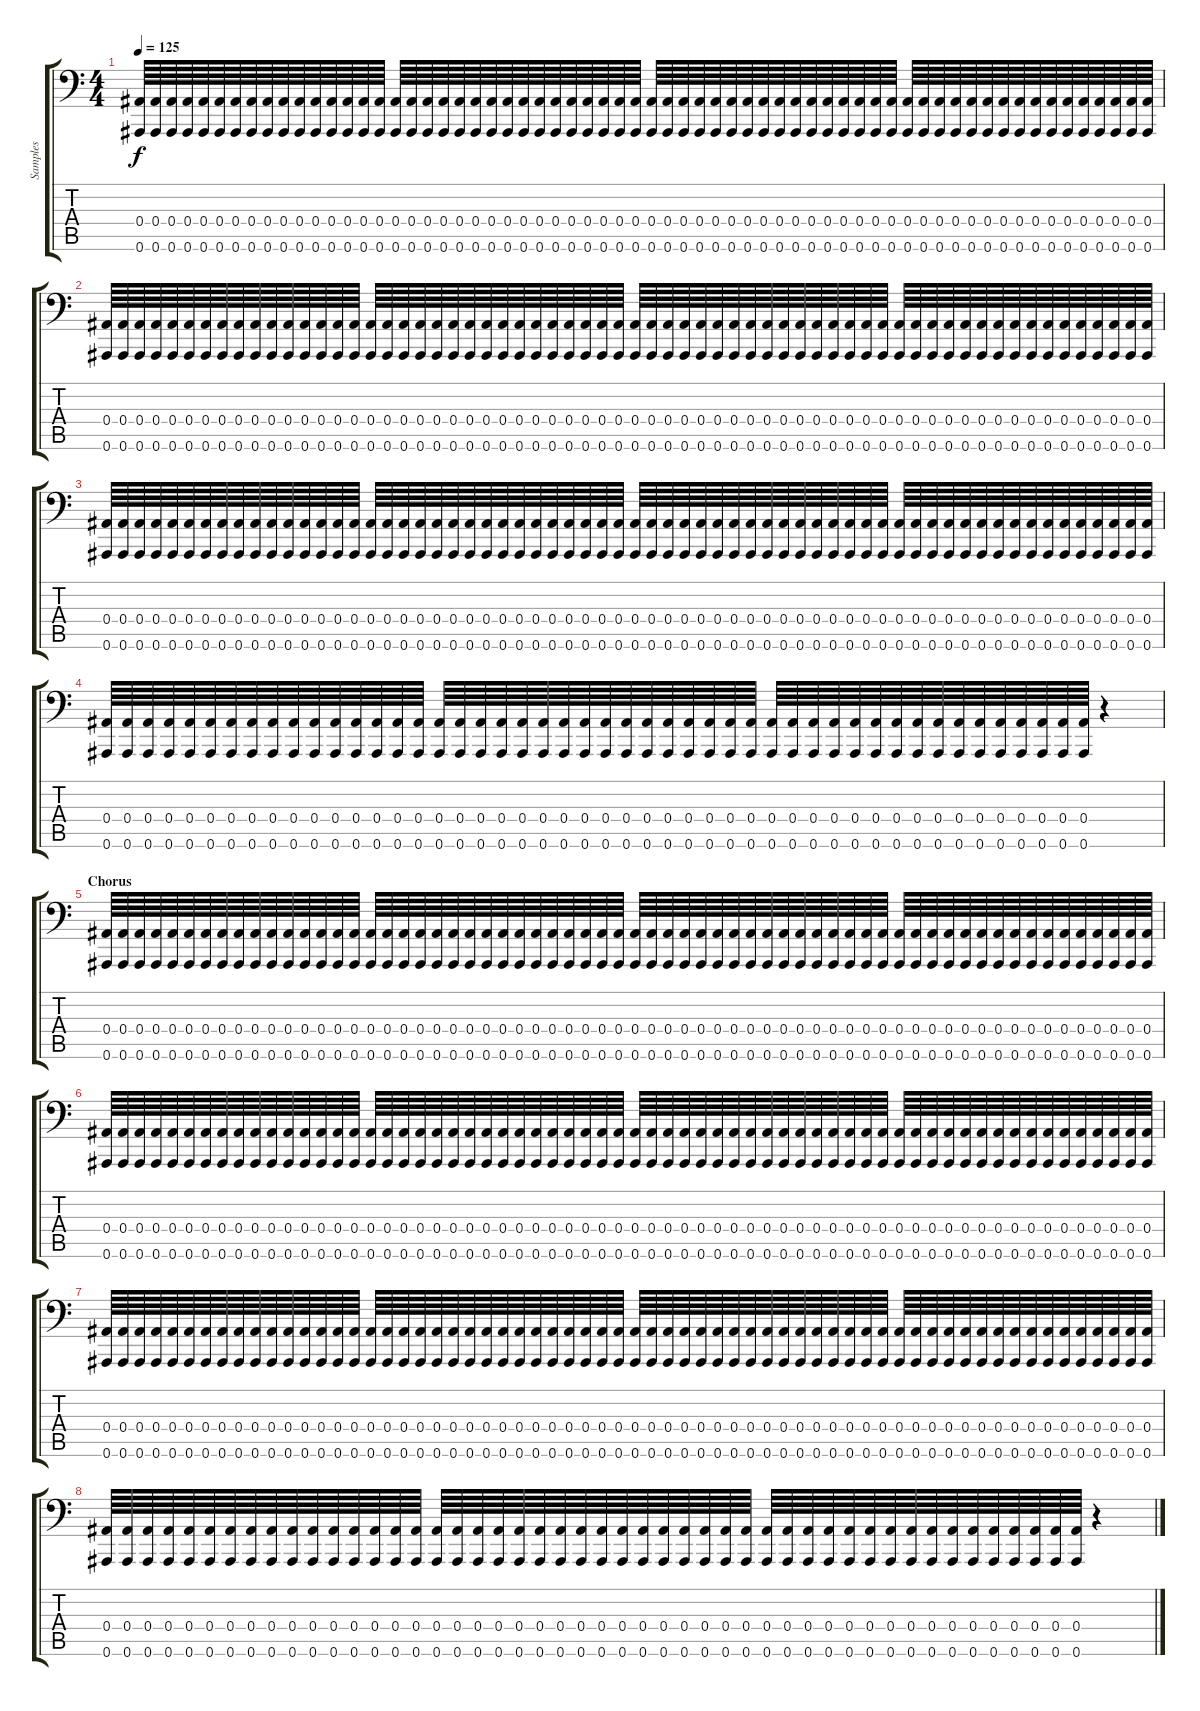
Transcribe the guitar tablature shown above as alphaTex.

\track ("Samples" "Samples") {instrument gunshot}
\staff {score tabs}
\tuning (C4 G3 Eb3 Bb2 F2 Bb1) {hide}
\ts (4 4)
\tempo 125
\clef f4
\ks c
(0.4 0.6).64{dy f} (0.4 0.6).64 (0.4 0.6).64 (0.4 0.6).64 (0.4 0.6).64 (0.4 0.6).64 (0.4 0.6).64 (0.4 0.6).64 (0.4 0.6).64 (0.4 0.6).64 (0.4 0.6).64 (0.4 0.6).64 (0.4 0.6).64 (0.4 0.6).64 (0.4 0.6).64 (0.4 0.6).64 (0.4 0.6).64 (0.4 0.6).64 (0.4 0.6).64 (0.4 0.6).64 (0.4 0.6).64 (0.4 0.6).64 (0.4 0.6).64 (0.4 0.6).64 (0.4 0.6).64 (0.4 0.6).64 (0.4 0.6).64 (0.4 0.6).64 (0.4 0.6).64 (0.4 0.6).64 (0.4 0.6).64 (0.4 0.6).64 (0.4 0.6).64 (0.4 0.6).64 (0.4 0.6).64 (0.4 0.6).64 (0.4 0.6).64 (0.4 0.6).64 (0.4 0.6).64 (0.4 0.6).64 (0.4 0.6).64 (0.4 0.6).64 (0.4 0.6).64 (0.4 0.6).64 (0.4 0.6).64 (0.4 0.6).64 (0.4 0.6).64 (0.4 0.6).64 (0.4 0.6).64 (0.4 0.6).64 (0.4 0.6).64 (0.4 0.6).64 (0.4 0.6).64 (0.4 0.6).64 (0.4 0.6).64 (0.4 0.6).64 (0.4 0.6).64 (0.4 0.6).64 (0.4 0.6).64 (0.4 0.6).64 (0.4 0.6).64 (0.4 0.6).64 (0.4 0.6).64 (0.4 0.6).64 |
(0.4 0.6).64 (0.4 0.6).64 (0.4 0.6).64 (0.4 0.6).64 (0.4 0.6).64 (0.4 0.6).64 (0.4 0.6).64 (0.4 0.6).64 (0.4 0.6).64 (0.4 0.6).64 (0.4 0.6).64 (0.4 0.6).64 (0.4 0.6).64 (0.4 0.6).64 (0.4 0.6).64 (0.4 0.6).64 (0.4 0.6).64 (0.4 0.6).64 (0.4 0.6).64 (0.4 0.6).64 (0.4 0.6).64 (0.4 0.6).64 (0.4 0.6).64 (0.4 0.6).64 (0.4 0.6).64 (0.4 0.6).64 (0.4 0.6).64 (0.4 0.6).64 (0.4 0.6).64 (0.4 0.6).64 (0.4 0.6).64 (0.4 0.6).64 (0.4 0.6).64 (0.4 0.6).64 (0.4 0.6).64 (0.4 0.6).64 (0.4 0.6).64 (0.4 0.6).64 (0.4 0.6).64 (0.4 0.6).64 (0.4 0.6).64 (0.4 0.6).64 (0.4 0.6).64 (0.4 0.6).64 (0.4 0.6).64 (0.4 0.6).64 (0.4 0.6).64 (0.4 0.6).64 (0.4 0.6).64 (0.4 0.6).64 (0.4 0.6).64 (0.4 0.6).64 (0.4 0.6).64 (0.4 0.6).64 (0.4 0.6).64 (0.4 0.6).64 (0.4 0.6).64 (0.4 0.6).64 (0.4 0.6).64 (0.4 0.6).64 (0.4 0.6).64 (0.4 0.6).64 (0.4 0.6).64 (0.4 0.6).64 |
(0.4 0.6).64 (0.4 0.6).64 (0.4 0.6).64 (0.4 0.6).64 (0.4 0.6).64 (0.4 0.6).64 (0.4 0.6).64 (0.4 0.6).64 (0.4 0.6).64 (0.4 0.6).64 (0.4 0.6).64 (0.4 0.6).64 (0.4 0.6).64 (0.4 0.6).64 (0.4 0.6).64 (0.4 0.6).64 (0.4 0.6).64 (0.4 0.6).64 (0.4 0.6).64 (0.4 0.6).64 (0.4 0.6).64 (0.4 0.6).64 (0.4 0.6).64 (0.4 0.6).64 (0.4 0.6).64 (0.4 0.6).64 (0.4 0.6).64 (0.4 0.6).64 (0.4 0.6).64 (0.4 0.6).64 (0.4 0.6).64 (0.4 0.6).64 (0.4 0.6).64 (0.4 0.6).64 (0.4 0.6).64 (0.4 0.6).64 (0.4 0.6).64 (0.4 0.6).64 (0.4 0.6).64 (0.4 0.6).64 (0.4 0.6).64 (0.4 0.6).64 (0.4 0.6).64 (0.4 0.6).64 (0.4 0.6).64 (0.4 0.6).64 (0.4 0.6).64 (0.4 0.6).64 (0.4 0.6).64 (0.4 0.6).64 (0.4 0.6).64 (0.4 0.6).64 (0.4 0.6).64 (0.4 0.6).64 (0.4 0.6).64 (0.4 0.6).64 (0.4 0.6).64 (0.4 0.6).64 (0.4 0.6).64 (0.4 0.6).64 (0.4 0.6).64 (0.4 0.6).64 (0.4 0.6).64 (0.4 0.6).64 |
(0.4 0.6).64 (0.4 0.6).64 (0.4 0.6).64 (0.4 0.6).64 (0.4 0.6).64 (0.4 0.6).64 (0.4 0.6).64 (0.4 0.6).64 (0.4 0.6).64 (0.4 0.6).64 (0.4 0.6).64 (0.4 0.6).64 (0.4 0.6).64 (0.4 0.6).64 (0.4 0.6).64 (0.4 0.6).64 (0.4 0.6).64 (0.4 0.6).64 (0.4 0.6).64 (0.4 0.6).64 (0.4 0.6).64 (0.4 0.6).64 (0.4 0.6).64 (0.4 0.6).64 (0.4 0.6).64 (0.4 0.6).64 (0.4 0.6).64 (0.4 0.6).64 (0.4 0.6).64 (0.4 0.6).64 (0.4 0.6).64 (0.4 0.6).64 (0.4 0.6).64 (0.4 0.6).64 (0.4 0.6).64 (0.4 0.6).64 (0.4 0.6).64 (0.4 0.6).64 (0.4 0.6).64 (0.4 0.6).64 (0.4 0.6).64 (0.4 0.6).64 (0.4 0.6).64 (0.4 0.6).64 (0.4 0.6).64 (0.4 0.6).64 (0.4 0.6).64 (0.4 0.6).64 r.4 |
\section ("" "Chorus")
(0.4 0.6).64 (0.4 0.6).64 (0.4 0.6).64 (0.4 0.6).64 (0.4 0.6).64 (0.4 0.6).64 (0.4 0.6).64 (0.4 0.6).64 (0.4 0.6).64 (0.4 0.6).64 (0.4 0.6).64 (0.4 0.6).64 (0.4 0.6).64 (0.4 0.6).64 (0.4 0.6).64 (0.4 0.6).64 (0.4 0.6).64 (0.4 0.6).64 (0.4 0.6).64 (0.4 0.6).64 (0.4 0.6).64 (0.4 0.6).64 (0.4 0.6).64 (0.4 0.6).64 (0.4 0.6).64 (0.4 0.6).64 (0.4 0.6).64 (0.4 0.6).64 (0.4 0.6).64 (0.4 0.6).64 (0.4 0.6).64 (0.4 0.6).64 (0.4 0.6).64 (0.4 0.6).64 (0.4 0.6).64 (0.4 0.6).64 (0.4 0.6).64 (0.4 0.6).64 (0.4 0.6).64 (0.4 0.6).64 (0.4 0.6).64 (0.4 0.6).64 (0.4 0.6).64 (0.4 0.6).64 (0.4 0.6).64 (0.4 0.6).64 (0.4 0.6).64 (0.4 0.6).64 (0.4 0.6).64 (0.4 0.6).64 (0.4 0.6).64 (0.4 0.6).64 (0.4 0.6).64 (0.4 0.6).64 (0.4 0.6).64 (0.4 0.6).64 (0.4 0.6).64 (0.4 0.6).64 (0.4 0.6).64 (0.4 0.6).64 (0.4 0.6).64 (0.4 0.6).64 (0.4 0.6).64 (0.4 0.6).64 |
(0.4 0.6).64 (0.4 0.6).64 (0.4 0.6).64 (0.4 0.6).64 (0.4 0.6).64 (0.4 0.6).64 (0.4 0.6).64 (0.4 0.6).64 (0.4 0.6).64 (0.4 0.6).64 (0.4 0.6).64 (0.4 0.6).64 (0.4 0.6).64 (0.4 0.6).64 (0.4 0.6).64 (0.4 0.6).64 (0.4 0.6).64 (0.4 0.6).64 (0.4 0.6).64 (0.4 0.6).64 (0.4 0.6).64 (0.4 0.6).64 (0.4 0.6).64 (0.4 0.6).64 (0.4 0.6).64 (0.4 0.6).64 (0.4 0.6).64 (0.4 0.6).64 (0.4 0.6).64 (0.4 0.6).64 (0.4 0.6).64 (0.4 0.6).64 (0.4 0.6).64 (0.4 0.6).64 (0.4 0.6).64 (0.4 0.6).64 (0.4 0.6).64 (0.4 0.6).64 (0.4 0.6).64 (0.4 0.6).64 (0.4 0.6).64 (0.4 0.6).64 (0.4 0.6).64 (0.4 0.6).64 (0.4 0.6).64 (0.4 0.6).64 (0.4 0.6).64 (0.4 0.6).64 (0.4 0.6).64 (0.4 0.6).64 (0.4 0.6).64 (0.4 0.6).64 (0.4 0.6).64 (0.4 0.6).64 (0.4 0.6).64 (0.4 0.6).64 (0.4 0.6).64 (0.4 0.6).64 (0.4 0.6).64 (0.4 0.6).64 (0.4 0.6).64 (0.4 0.6).64 (0.4 0.6).64 (0.4 0.6).64 |
(0.4 0.6).64 (0.4 0.6).64 (0.4 0.6).64 (0.4 0.6).64 (0.4 0.6).64 (0.4 0.6).64 (0.4 0.6).64 (0.4 0.6).64 (0.4 0.6).64 (0.4 0.6).64 (0.4 0.6).64 (0.4 0.6).64 (0.4 0.6).64 (0.4 0.6).64 (0.4 0.6).64 (0.4 0.6).64 (0.4 0.6).64 (0.4 0.6).64 (0.4 0.6).64 (0.4 0.6).64 (0.4 0.6).64 (0.4 0.6).64 (0.4 0.6).64 (0.4 0.6).64 (0.4 0.6).64 (0.4 0.6).64 (0.4 0.6).64 (0.4 0.6).64 (0.4 0.6).64 (0.4 0.6).64 (0.4 0.6).64 (0.4 0.6).64 (0.4 0.6).64 (0.4 0.6).64 (0.4 0.6).64 (0.4 0.6).64 (0.4 0.6).64 (0.4 0.6).64 (0.4 0.6).64 (0.4 0.6).64 (0.4 0.6).64 (0.4 0.6).64 (0.4 0.6).64 (0.4 0.6).64 (0.4 0.6).64 (0.4 0.6).64 (0.4 0.6).64 (0.4 0.6).64 (0.4 0.6).64 (0.4 0.6).64 (0.4 0.6).64 (0.4 0.6).64 (0.4 0.6).64 (0.4 0.6).64 (0.4 0.6).64 (0.4 0.6).64 (0.4 0.6).64 (0.4 0.6).64 (0.4 0.6).64 (0.4 0.6).64 (0.4 0.6).64 (0.4 0.6).64 (0.4 0.6).64 (0.4 0.6).64 |
(0.4 0.6).64 (0.4 0.6).64 (0.4 0.6).64 (0.4 0.6).64 (0.4 0.6).64 (0.4 0.6).64 (0.4 0.6).64 (0.4 0.6).64 (0.4 0.6).64 (0.4 0.6).64 (0.4 0.6).64 (0.4 0.6).64 (0.4 0.6).64 (0.4 0.6).64 (0.4 0.6).64 (0.4 0.6).64 (0.4 0.6).64 (0.4 0.6).64 (0.4 0.6).64 (0.4 0.6).64 (0.4 0.6).64 (0.4 0.6).64 (0.4 0.6).64 (0.4 0.6).64 (0.4 0.6).64 (0.4 0.6).64 (0.4 0.6).64 (0.4 0.6).64 (0.4 0.6).64 (0.4 0.6).64 (0.4 0.6).64 (0.4 0.6).64 (0.4 0.6).64 (0.4 0.6).64 (0.4 0.6).64 (0.4 0.6).64 (0.4 0.6).64 (0.4 0.6).64 (0.4 0.6).64 (0.4 0.6).64 (0.4 0.6).64 (0.4 0.6).64 (0.4 0.6).64 (0.4 0.6).64 (0.4 0.6).64 (0.4 0.6).64 (0.4 0.6).64 (0.4 0.6).64 r.4
